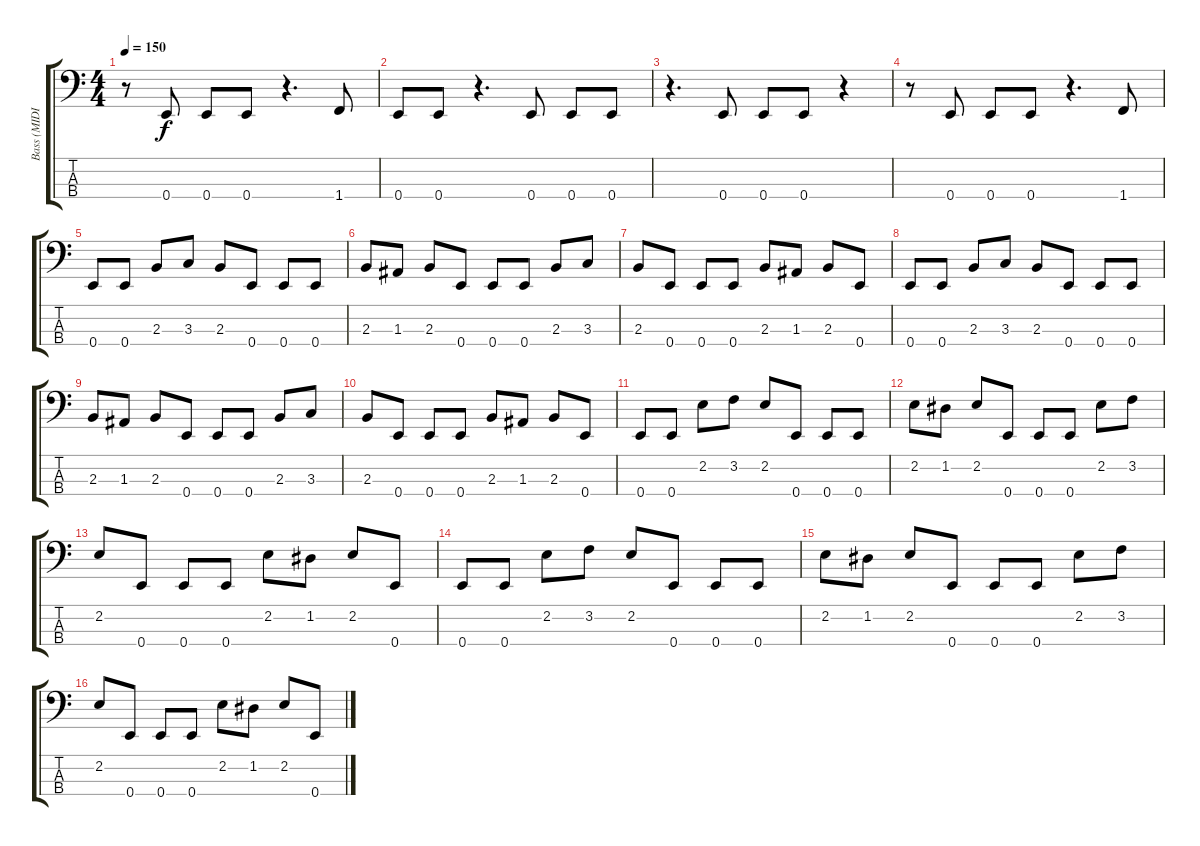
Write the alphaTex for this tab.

\track ("Bass (MIDI)" "Bass (MIDI") {instrument electricbassfinger}
\staff {score tabs}
\tuning (G2 D2 A1 E1) {hide}
\ts (4 4)
\tempo 150
\clef f4
\ks c
r.8{dy f} 0.4.8 0.4.8 0.4.8 r.4{d} 1.4.8 |
0.4.8 0.4.8 r.4{d} 0.4.8 0.4.8 0.4.8 |
r.4{d} 0.4.8 0.4.8 0.4.8 r.4 |
r.8 0.4.8 0.4.8 0.4.8 r.4{d} 1.4.8 |
0.4.8 0.4.8 2.3.8 3.3.8 2.3.8 0.4.8 0.4.8 0.4.8 |
2.3.8 1.3.8 2.3.8 0.4.8 0.4.8 0.4.8 2.3.8 3.3.8 |
2.3.8 0.4.8 0.4.8 0.4.8 2.3.8 1.3.8 2.3.8 0.4.8 |
0.4.8 0.4.8 2.3.8 3.3.8 2.3.8 0.4.8 0.4.8 0.4.8 |
2.3.8 1.3.8 2.3.8 0.4.8 0.4.8 0.4.8 2.3.8 3.3.8 |
2.3.8 0.4.8 0.4.8 0.4.8 2.3.8 1.3.8 2.3.8 0.4.8 |
0.4.8 0.4.8 2.2.8 3.2.8 2.2.8 0.4.8 0.4.8 0.4.8 |
2.2.8 1.2.8 2.2.8 0.4.8 0.4.8 0.4.8 2.2.8 3.2.8 |
2.2.8 0.4.8 0.4.8 0.4.8 2.2.8 1.2.8 2.2.8 0.4.8 |
0.4.8 0.4.8 2.2.8 3.2.8 2.2.8 0.4.8 0.4.8 0.4.8 |
2.2.8 1.2.8 2.2.8 0.4.8 0.4.8 0.4.8 2.2.8 3.2.8 |
2.2.8 0.4.8 0.4.8 0.4.8 2.2.8 1.2.8 2.2.8 0.4.8
